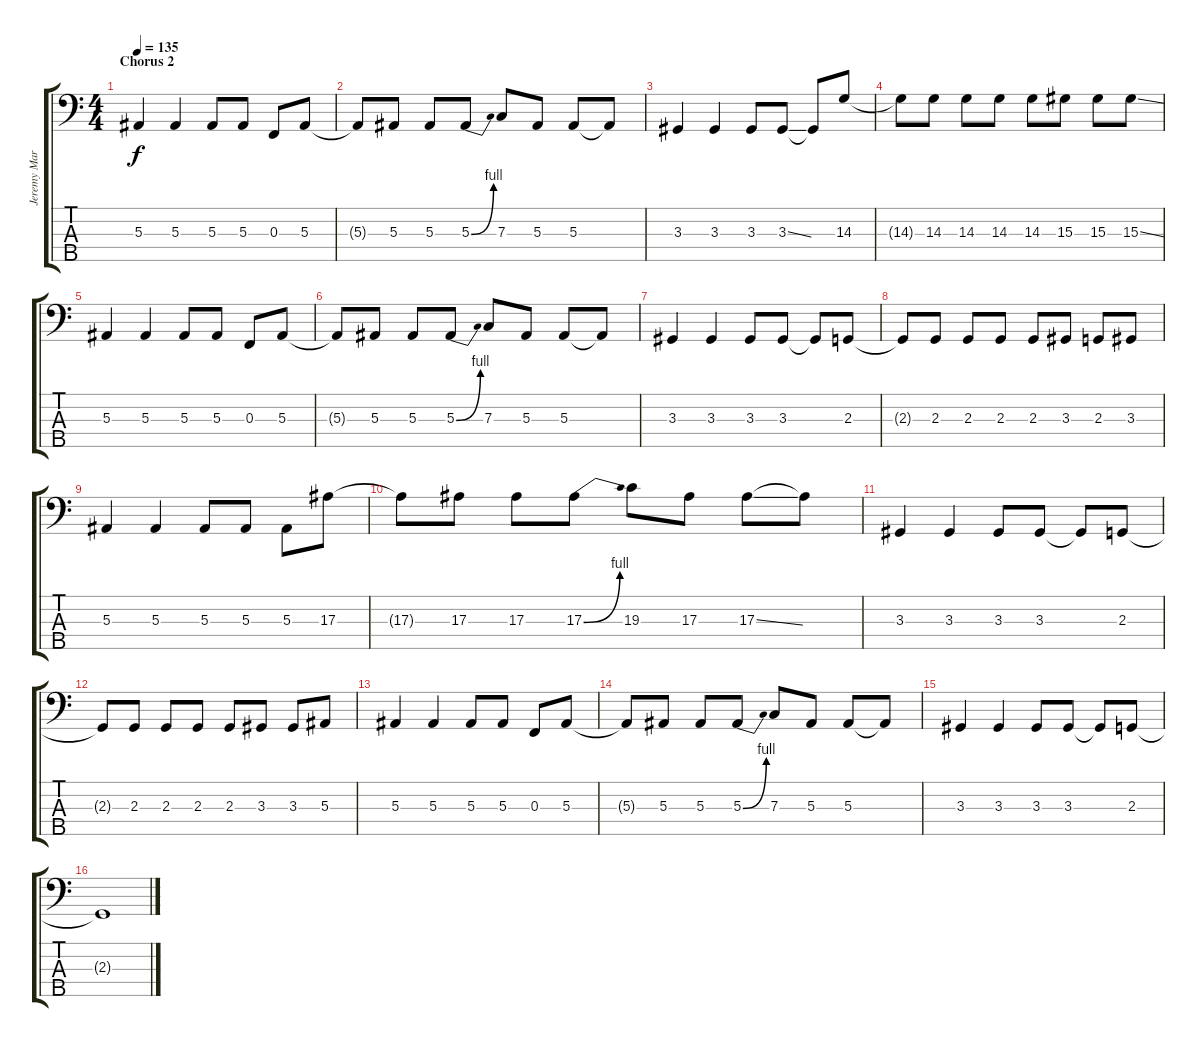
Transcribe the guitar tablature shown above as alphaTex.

\track ("Jeremy Marshall (Bass)" "Jeremy Mar") {instrument electricbasspick}
\staff {score tabs}
\tuning (Eb2 Bb1 F1 C1 G0) {hide}
\ts (4 4)
\section ("" "Chorus 2")
\tempo 135
\clef f4
\ks c
5.3.4{dy f} 5.3.4 5.3.8 5.3.8 0.3.8 5.3.8 |
5.3{t}.8 5.3.8 5.3.8 5.3{be (bend 0 0 60 4)}.8 7.3.8 5.3.8 5.3.8 5.3{t}.8 |
3.3.4 3.3.4 3.3.8 3.3{ss}.8 3.3{t}.8 14.3.8 |
14.3{t}.8 14.3.8 14.3.8 14.3.8 14.3.8 15.3.8 15.3.8 15.3{ss}.8 |
5.3.4 5.3.4 5.3.8 5.3.8 0.3.8 5.3.8 |
5.3{t}.8 5.3.8 5.3.8 5.3{be (bend 0 0 60 4)}.8 7.3.8 5.3.8 5.3.8 5.3{t}.8 |
3.3.4 3.3.4 3.3.8 3.3.8 3.3{t}.8 2.3.8 |
2.3{t}.8 2.3.8 2.3.8 2.3.8 2.3.8 3.3.8 2.3.8 3.3.8 |
5.3.4 5.3.4 5.3.8 5.3.8 5.3.8 17.3.8 |
17.3{t}.8 17.3.8 17.3.8 17.3{be (bend 0 0 60 4)}.8 19.3.8 17.3.8 17.3{ss}.8 17.3{t}.8 |
3.3.4 3.3.4 3.3.8 3.3.8 3.3{t}.8 2.3.8 |
2.3{t}.8 2.3.8 2.3.8 2.3.8 2.3.8 3.3.8 3.3.8 5.3.8 |
5.3.4 5.3.4 5.3.8 5.3.8 0.3.8 5.3.8 |
5.3{t}.8 5.3.8 5.3.8 5.3{be (bend 0 0 60 4)}.8 7.3.8 5.3.8 5.3.8 5.3{t}.8 |
3.3.4 3.3.4 3.3.8 3.3.8 3.3{t}.8 2.3.8 |
2.3{t}.1
